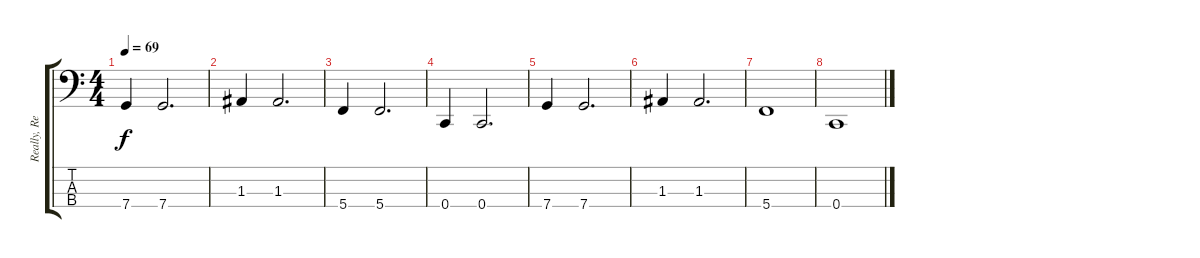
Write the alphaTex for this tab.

\track ("Really, Really Low Bass" "Really, Re") {instrument acousticbass}
\staff {score tabs}
\tuning (G2 D2 A1 C1) {hide}
\ts (4 4)
\tempo 69
\clef f4
\ks c
7.4.4{dy f} 7.4.2{d} |
1.3.4 1.3.2{d} |
5.4.4 5.4.2{d} |
0.4.4 0.4.2{d} |
7.4.4 7.4.2{d} |
1.3.4 1.3.2{d} |
5.4.1 |
0.4.1
